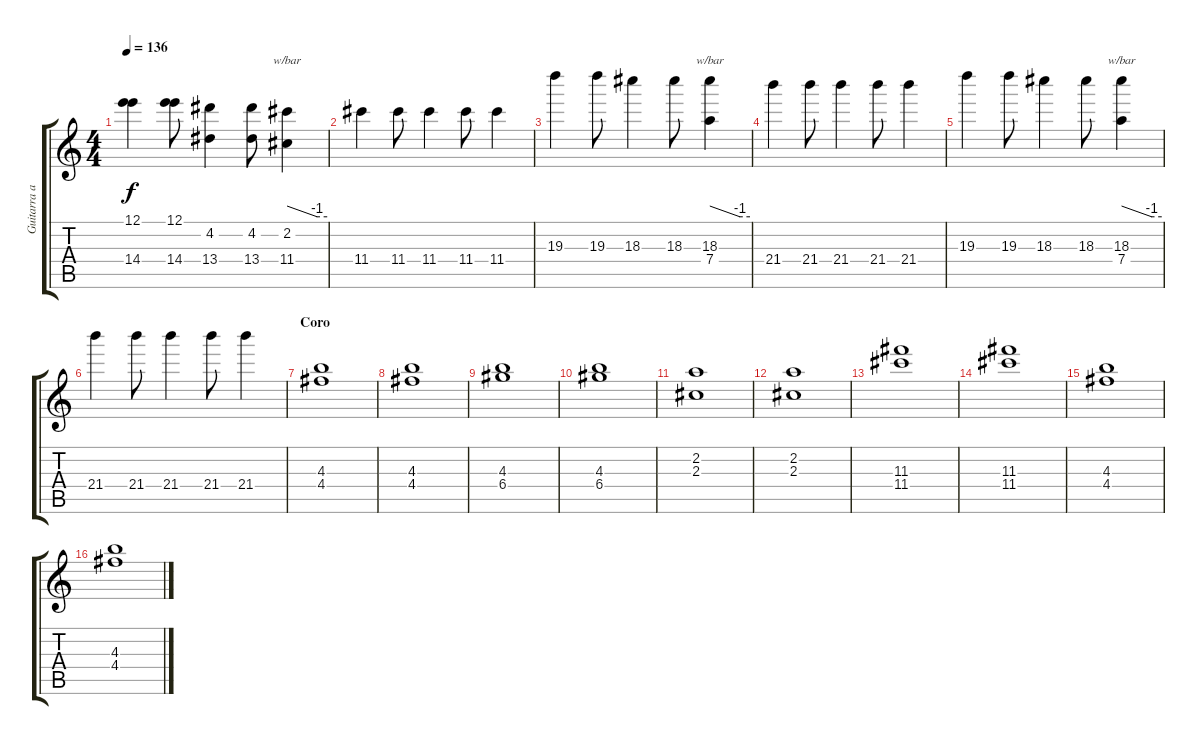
\track ("Guitarra armonizada" "Guitarra a") {instrument distortionguitar}
\staff {score tabs}
\tuning (E4 B3 G4 D4 A3 E3) {hide}
\ts (4 4)
\tempo 136
\clef g2
\ks c
(12.1 14.4).4{dy f} (12.1 14.4).8 (4.2 13.4).4 (4.2 13.4).8 (2.2 11.4).4{tbe (custom default 0 0 45 -4 60 -4)} |
11.4.4 11.4.8 11.4.4 11.4.8 11.4.4 |
19.3.4 19.3.8 18.3.4 18.3.8 (18.3 7.4).4{tbe (custom default 0 0 45 -4 60 -4)} |
21.4.4 21.4.8 21.4.4 21.4.8 21.4.4 |
19.3.4 19.3.8 18.3.4 18.3.8 (18.3 7.4).4{tbe (custom default 0 0 45 -4 60 -4)} |
21.4.4 21.4.8 21.4.4 21.4.8 21.4.4 |
\section ("" "Coro")
(4.3 4.4).1 |
(4.3 4.4).1 |
(4.3 6.4).1 |
(4.3 6.4).1 |
(2.2 2.3).1 |
(2.2 2.3).1 |
(11.3 11.4).1 |
(11.3 11.4).1 |
(4.3 4.4).1 |
(4.3 4.4).1
